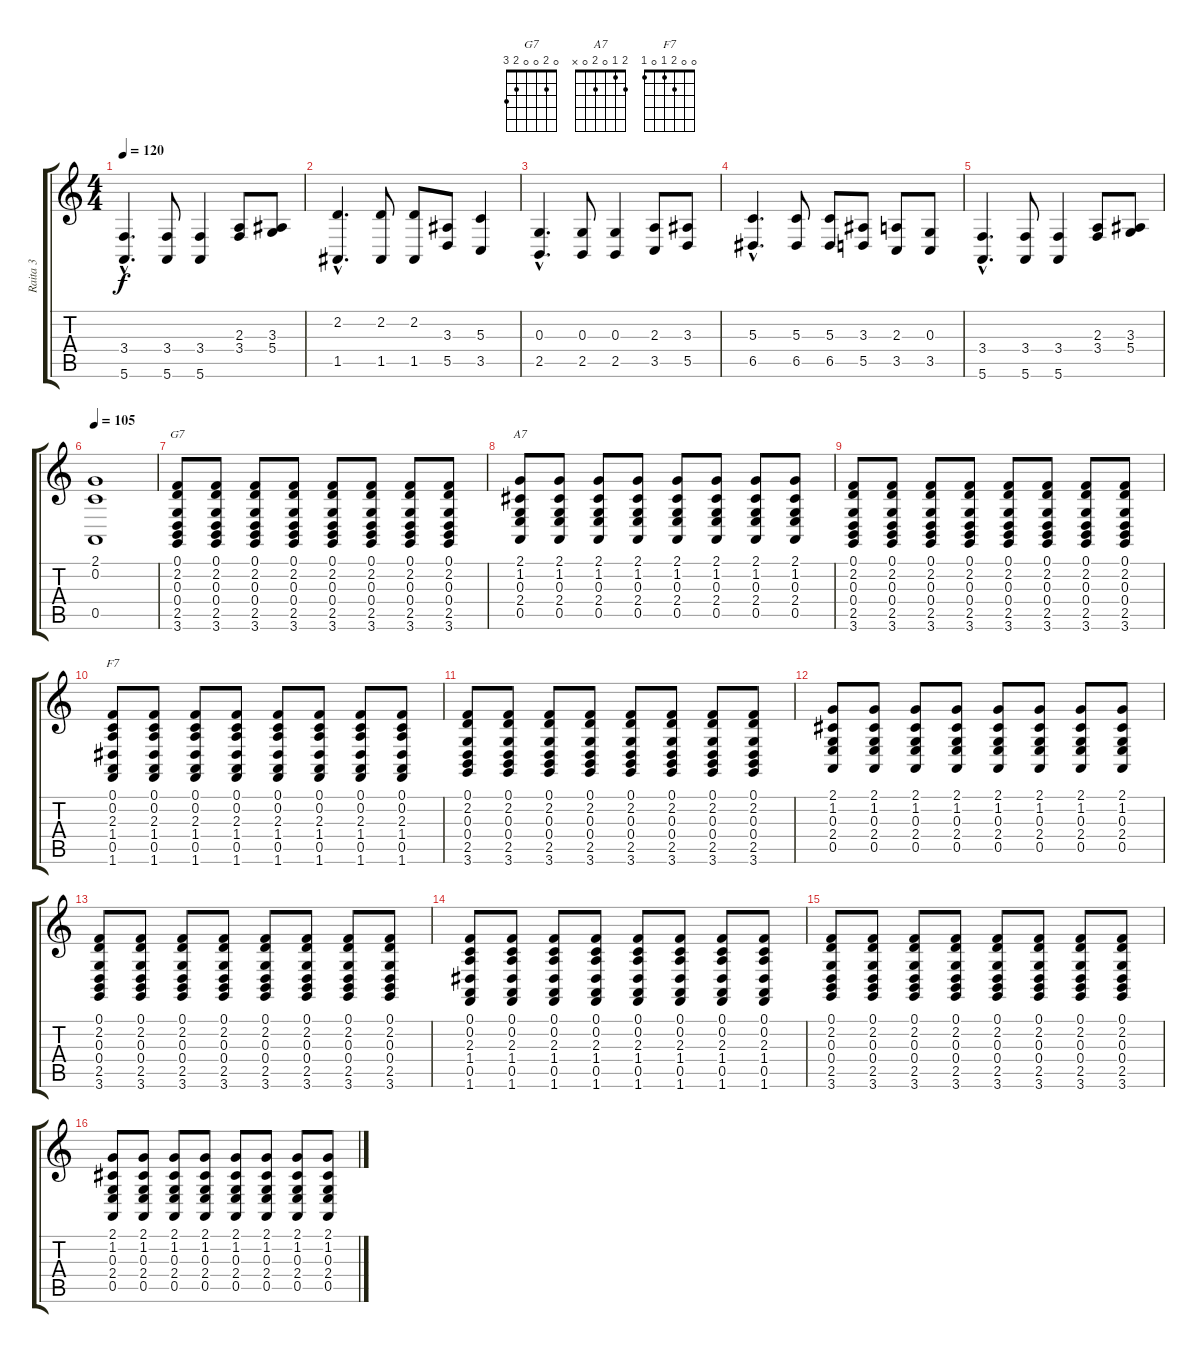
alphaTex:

\track ("Raita 3" "Raita 3") {instrument acousticgrandpiano}
\staff {score tabs}
\tuning (F4 C4 G3 D3 A2 E2) {hide}
\chord ("G7" 0 2 0 0 2 3)
\chord ("A7" 2 1 0 2 0 x)
\chord ("F7" 0 0 2 1 0 1)
\ts (4 4)
\tempo 120
\clef g2
\ks c
(3.4{hac} 5.6{hac}).4{d dy f} (3.4 5.6).8 (3.4 5.6).4 (2.3 3.4).8 (3.3 5.4).8 |
(2.2{hac} 1.5{hac}).4{d} (2.2 1.5).8 (2.2 1.5).8 (3.3 5.5).8 (5.3 3.5).4 |
(0.3{hac} 2.5{hac}).4{d} (0.3 2.5).8 (0.3 2.5).4 (2.3 3.5).8 (3.3 5.5).8 |
(5.3{hac} 6.5{hac}).4{d} (5.3 6.5).8 (5.3 6.5).8 (3.3 5.5).8 (2.3 3.5).8 (0.3 3.5).8 |
(3.4{hac} 5.6{hac}).4{d} (3.4 5.6).8 (3.4 5.6).4 (2.3 3.4).8 (3.3 5.4).8 |
\tempo 105
(2.1 0.2 0.5).1{volume 10} |
(0.1 2.2 0.3 0.4 2.5 3.6).8{ch "G7"} (0.1 2.2 0.3 0.4 2.5 3.6).8 (0.1 2.2 0.3 0.4 2.5 3.6).8 (0.1 2.2 0.3 0.4 2.5 3.6).8 (0.1 2.2 0.3 0.4 2.5 3.6).8 (0.1 2.2 0.3 0.4 2.5 3.6).8 (0.1 2.2 0.3 0.4 2.5 3.6).8 (0.1 2.2 0.3 0.4 2.5 3.6).8 |
(2.1 1.2 0.3 2.4 0.5).8{ch "A7"} (2.1 1.2 0.3 2.4 0.5).8 (2.1 1.2 0.3 2.4 0.5).8 (2.1 1.2 0.3 2.4 0.5).8 (2.1 1.2 0.3 2.4 0.5).8 (2.1 1.2 0.3 2.4 0.5).8 (2.1 1.2 0.3 2.4 0.5).8 (2.1 1.2 0.3 2.4 0.5).8 |
(0.1 2.2 0.3 0.4 2.5 3.6).8 (0.1 2.2 0.3 0.4 2.5 3.6).8 (0.1 2.2 0.3 0.4 2.5 3.6).8 (0.1 2.2 0.3 0.4 2.5 3.6).8 (0.1 2.2 0.3 0.4 2.5 3.6).8 (0.1 2.2 0.3 0.4 2.5 3.6).8 (0.1 2.2 0.3 0.4 2.5 3.6).8 (0.1 2.2 0.3 0.4 2.5 3.6).8 |
(0.1 0.2 2.3 1.4 0.5 1.6).8{ch "F7"} (0.1 0.2 2.3 1.4 0.5 1.6).8 (0.1 0.2 2.3 1.4 0.5 1.6).8 (0.1 0.2 2.3 1.4 0.5 1.6).8 (0.1 0.2 2.3 1.4 0.5 1.6).8 (0.1 0.2 2.3 1.4 0.5 1.6).8 (0.1 0.2 2.3 1.4 0.5 1.6).8 (0.1 0.2 2.3 1.4 0.5 1.6).8 |
(0.1 2.2 0.3 0.4 2.5 3.6).8 (0.1 2.2 0.3 0.4 2.5 3.6).8 (0.1 2.2 0.3 0.4 2.5 3.6).8 (0.1 2.2 0.3 0.4 2.5 3.6).8 (0.1 2.2 0.3 0.4 2.5 3.6).8 (0.1 2.2 0.3 0.4 2.5 3.6).8 (0.1 2.2 0.3 0.4 2.5 3.6).8 (0.1 2.2 0.3 0.4 2.5 3.6).8 |
(2.1 1.2 0.3 2.4 0.5).8 (2.1 1.2 0.3 2.4 0.5).8 (2.1 1.2 0.3 2.4 0.5).8 (2.1 1.2 0.3 2.4 0.5).8 (2.1 1.2 0.3 2.4 0.5).8 (2.1 1.2 0.3 2.4 0.5).8 (2.1 1.2 0.3 2.4 0.5).8 (2.1 1.2 0.3 2.4 0.5).8 |
(0.1 2.2 0.3 0.4 2.5 3.6).8 (0.1 2.2 0.3 0.4 2.5 3.6).8 (0.1 2.2 0.3 0.4 2.5 3.6).8 (0.1 2.2 0.3 0.4 2.5 3.6).8 (0.1 2.2 0.3 0.4 2.5 3.6).8 (0.1 2.2 0.3 0.4 2.5 3.6).8 (0.1 2.2 0.3 0.4 2.5 3.6).8 (0.1 2.2 0.3 0.4 2.5 3.6).8 |
(0.1 0.2 2.3 1.4 0.5 1.6).8 (0.1 0.2 2.3 1.4 0.5 1.6).8 (0.1 0.2 2.3 1.4 0.5 1.6).8 (0.1 0.2 2.3 1.4 0.5 1.6).8 (0.1 0.2 2.3 1.4 0.5 1.6).8 (0.1 0.2 2.3 1.4 0.5 1.6).8 (0.1 0.2 2.3 1.4 0.5 1.6).8 (0.1 0.2 2.3 1.4 0.5 1.6).8 |
(0.1 2.2 0.3 0.4 2.5 3.6).8 (0.1 2.2 0.3 0.4 2.5 3.6).8 (0.1 2.2 0.3 0.4 2.5 3.6).8 (0.1 2.2 0.3 0.4 2.5 3.6).8 (0.1 2.2 0.3 0.4 2.5 3.6).8 (0.1 2.2 0.3 0.4 2.5 3.6).8 (0.1 2.2 0.3 0.4 2.5 3.6).8 (0.1 2.2 0.3 0.4 2.5 3.6).8 |
(2.1 1.2 0.3 2.4 0.5).8 (2.1 1.2 0.3 2.4 0.5).8 (2.1 1.2 0.3 2.4 0.5).8 (2.1 1.2 0.3 2.4 0.5).8 (2.1 1.2 0.3 2.4 0.5).8 (2.1 1.2 0.3 2.4 0.5).8 (2.1 1.2 0.3 2.4 0.5).8 (2.1 1.2 0.3 2.4 0.5).8
